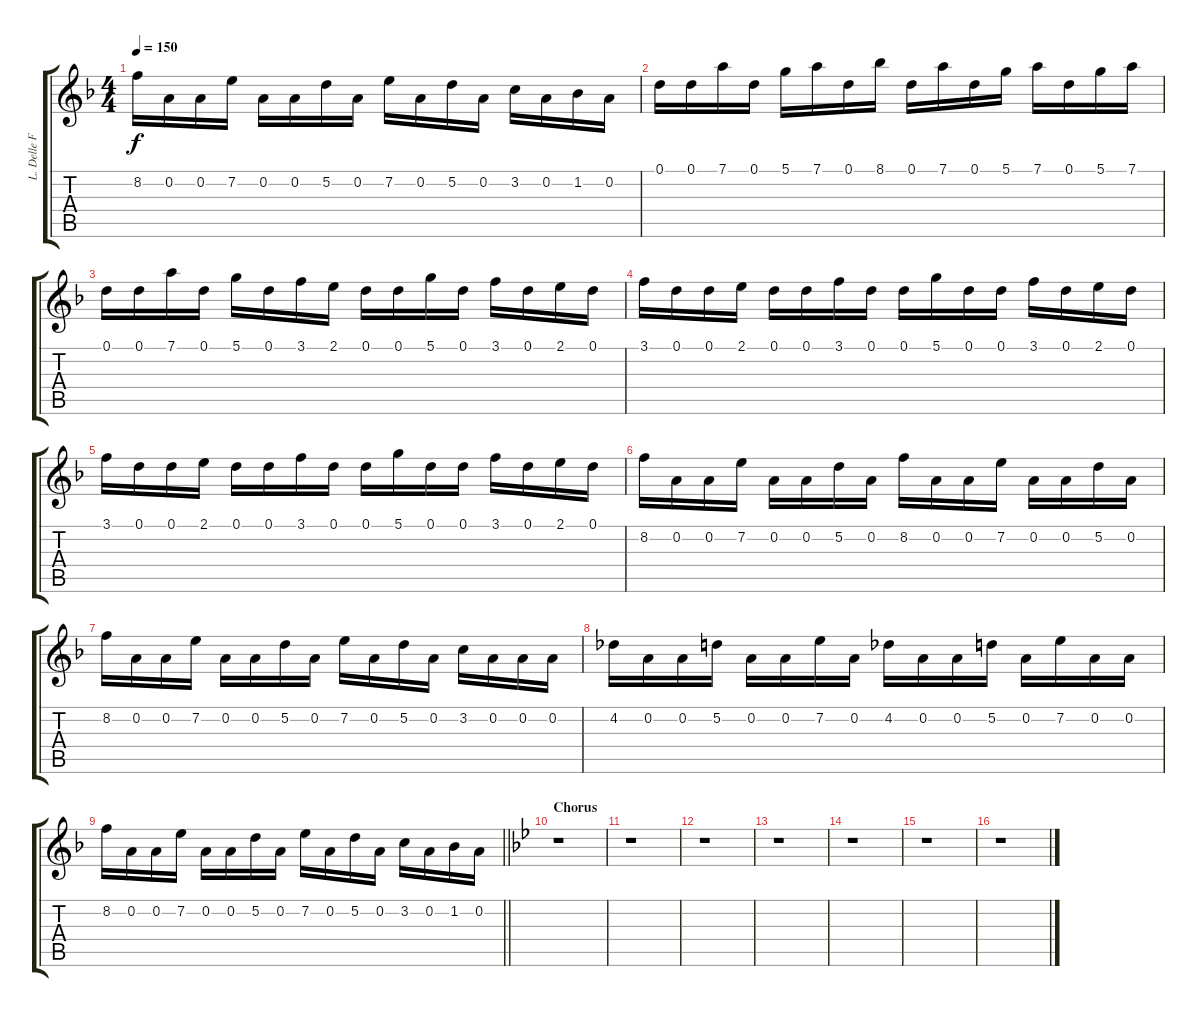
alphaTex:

\track ("L. Delle Fave (Guitar Lead)" "L. Delle F") {instrument overdrivenguitar}
\staff {score tabs}
\tuning (D4 A3 F3 C3 G2 D2) {hide}
\ts (4 4)
\tempo 150
\clef g2
\ks dminor
8.2.16{dy f} 0.2.16 0.2.16 7.2.16 0.2.16 0.2.16 5.2.16 0.2.16 7.2.16 0.2.16 5.2.16 0.2.16 3.2.16 0.2.16 1.2.16 0.2.16 |
0.1.16 0.1.16 7.1.16 0.1.16 5.1.16 7.1.16 0.1.16 8.1.16 0.1.16 7.1.16 0.1.16 5.1.16 7.1.16 0.1.16 5.1.16 7.1.16 |
0.1.16 0.1.16 7.1.16 0.1.16 5.1.16 0.1.16 3.1.16 2.1.16 0.1.16 0.1.16 5.1.16 0.1.16 3.1.16 0.1.16 2.1.16 0.1.16 |
3.1.16 0.1.16 0.1.16 2.1.16 0.1.16 0.1.16 3.1.16 0.1.16 0.1.16 5.1.16 0.1.16 0.1.16 3.1.16 0.1.16 2.1.16 0.1.16 |
3.1.16 0.1.16 0.1.16 2.1.16 0.1.16 0.1.16 3.1.16 0.1.16 0.1.16 5.1.16 0.1.16 0.1.16 3.1.16 0.1.16 2.1.16 0.1.16 |
8.2.16 0.2.16 0.2.16 7.2.16 0.2.16 0.2.16 5.2.16 0.2.16 8.2.16 0.2.16 0.2.16 7.2.16 0.2.16 0.2.16 5.2.16 0.2.16 |
8.2.16 0.2.16 0.2.16 7.2.16 0.2.16 0.2.16 5.2.16 0.2.16 7.2.16 0.2.16 5.2.16 0.2.16 3.2.16 0.2.16 0.2.16 0.2.16 |
4.2.16 0.2.16 0.2.16 5.2.16 0.2.16 0.2.16 7.2.16 0.2.16 4.2.16 0.2.16 0.2.16 5.2.16 0.2.16 7.2.16 0.2.16 0.2.16 |
\barLineRight lightlight
8.2.16 0.2.16 0.2.16 7.2.16 0.2.16 0.2.16 5.2.16 0.2.16 7.2.16 0.2.16 5.2.16 0.2.16 3.2.16 0.2.16 1.2.16 0.2.16 |
\section ("" "Chorus")
\ks gminor
r.1 |
r.1 |
r.1 |
r.1 |
r.1 |
r.1 |
r.1
